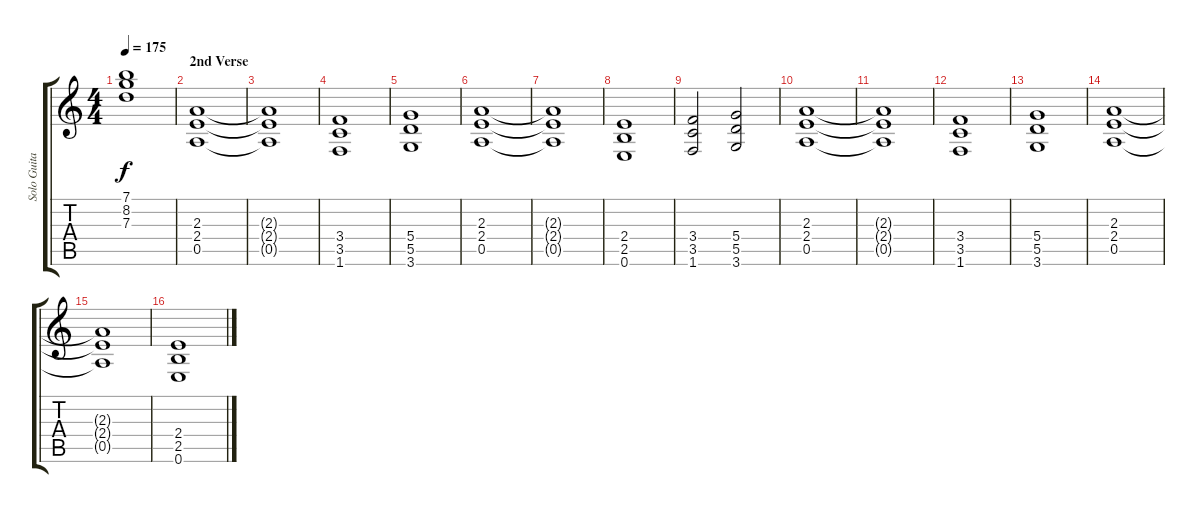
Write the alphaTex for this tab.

\track ("Solo Guitar" "Solo Guita") {instrument distortionguitar}
\staff {score tabs}
\tuning (E4 B3 G3 D3 A2 E2) {hide}
\ts (4 4)
\tempo 175
\clef g2
\ks c
(7.1 8.2 7.3).1{dy f} |
\section ("" "2nd Verse")
(2.3 2.4 0.5).1 |
(2.3{t} 2.4{t} 0.5{t}).1 |
(3.4 3.5 1.6).1 |
(5.4 5.5 3.6).1 |
(2.3 2.4 0.5).1 |
(2.3{t} 2.4{t} 0.5{t}).1 |
(2.4 2.5 0.6).1 |
(3.4 3.5 1.6).2 (5.4 5.5 3.6).2 |
(2.3 2.4 0.5).1 |
(2.3{t} 2.4{t} 0.5{t}).1 |
(3.4 3.5 1.6).1 |
(5.4 5.5 3.6).1 |
(2.3 2.4 0.5).1 |
(2.3{t} 2.4{t} 0.5{t}).1 |
(2.4 2.5 0.6).1
